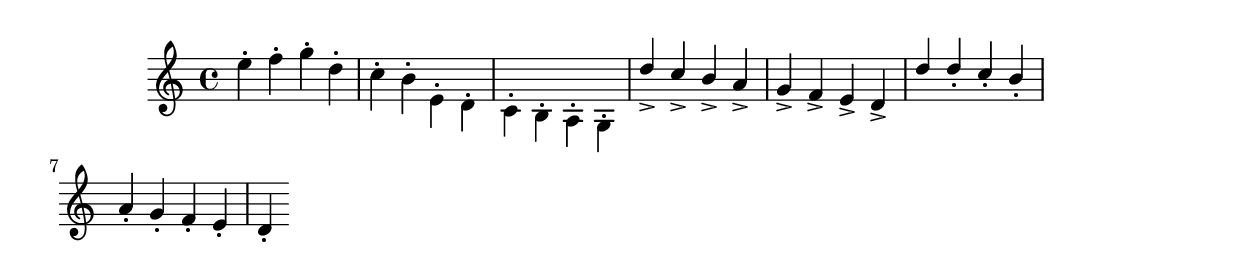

\version "2.10.0"

\header{

  texidoc=" Some scripts must have quantized postions. VErtical
 position descend monotonously for a descending scale.  The staccato
 dot is close to the notehead. If the head is in a space, then the dot
 is in the space next to it.  "

}

\layout {
  ragged-right = ##t
}

\context Voice {
  \relative c' {
    e'4-. f-. g-. d-. c-. b-.
    \stemDown
    e,-. d-. c-. b-. a-. g-.    
  }
  \relative c'' {
    \stemUp		 
    d-> c-> b-> a-> g-> f-> e-> d->
    d'
    d-. c-. b-. a-. g-. f-. e-. d-. 
  }  
}
